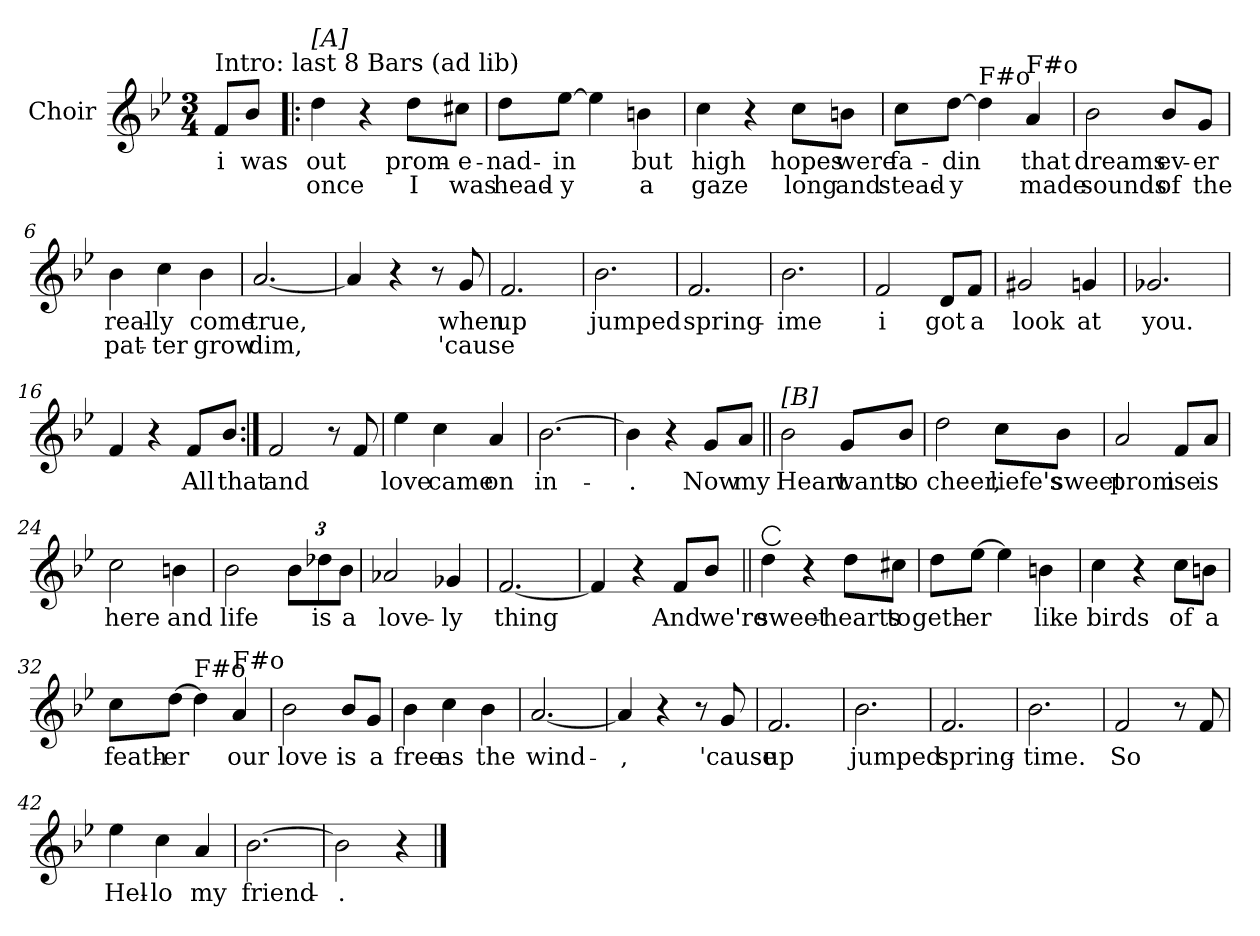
**kern	**text	**text
*part1	*part1	*part1
*staff1	*staff1	*staff1
*I"Choir	*	*
*I'Ch	*	*
*clefG2	*	*
*k[b-e-]	*	*
*B-:	*	*
*M3/4	*	*
=	=	=
!LO:TX:a:t=Intro&colon; last 8 Bars (ad lib)	!	!
8f/L	i	.
8b-/J	was	.
=1!|:	=1!|:	=1!|:
!LO:TX:a:t=[A]	!	!
4dd\	out	once
4r	.	.
8dd\L	prom-	I
8cc#X\J	-e-	was
=2	=2	=2
8dd\L	-nad-	head-
[8ee-\J	-in	-y
4ee-\]	.	.
4bn\	but	a
=3	=3	=3
4cc\	high	gaze
4r	.	.
8cc\L	hopes	long
8bn\J	were	and
=4	=4	=4
8cc\L	fa-	stead-
[8dd\J	-din	-y
!LO:TX:a:t=F#o	!	!
4dd\]	.	.
!LO:TX:a:t=F#o	!	!
4a/	that	made
!!LO:LB:g=z
=5	=5	=5
2b-\	dreams	sounds
8b-/L	ev-	of
8g/J	-er	the
=6	=6	=6
4b-\	real-	pat-
4cc\	-ly	-ter
4b-\	come	grow
=7	=7	=7
[2.a/	true,	dim,
=8	=8	=8
4a/]	.	.
4r	.	.
8r	.	.
8g/	when	'cause
!!LO:LB:g=z
=9	=9	=9
2.f/	up	.
=10	=10	=10
2.b-\	jumped	.
=11	=11	=11
2.f/	spring-	.
=12	=12	=12
2.b-\	-ime	.
!!LO:LB:g=z
=13	=13	=13
2f/	i	.
8d/L	got	.
8f/J	a	.
=14	=14	=14
2g#X/	look	.
4gn/	at	.
=15	=15	=15
2.g-X/	you.	.
=16	=16	=16
4f/	.	.
4r	.	.
8f/L	All	.
8b-/J	that	.
!!LO:LB:g=z
=17:|!	=17:|!	=17:|!
2f/	and	.
8r	.	.
8f/	.	.
=18	=18	=18
4ee-\	love	.
4cc\	came	.
4a/	on	.
=19	=19	=19
[2.b-\	in-	.
=20	=20	=20
4b-\]	-.	.
4r	.	.
8g/L	Now	.
8a/J	my	.
!!LO:LB:g=z
=21||	=21||	=21||
!LO:TX:a:t=[B]	!	!
2b-\	Heart	.
8g/L	wants	.
8b-/J	to	.
=22	=22	=22
2dd\	cheer,	.
8cc\L	liefe's	.
8b-\J	sweet	.
=23	=23	=23
2a/	prom	.
8f/L	ise	.
8a/J	is	.
=24	=24	=24
2cc\	here	.
4bn\	and	.
!!LO:LB:g=z
=25	=25	=25
2b-\	life	.
*Xbrackettup	*	*
12b-\L	.	.
12dd-X\	is	.
12b-\J	a	.
=26	=26	=26
2a-X/	love-	.
4g-X/	-ly	.
=27	=27	=27
[2.f/	thing	.
=28	=28	=28
4f/]	.	.
4r	.	.
8f/L	And	.
8b-/J	we're	.
!!LO:LB:g=z
=29||	=29||	=29||
!LO:TX:a:t=[C]	!	!
4dd\	sweet-	.
4r	.	.
8dd\L	-hearts	.
8cc#X\J	to	.
=30	=30	=30
8dd\L	geth-	.
[8ee-\J	-er	.
4ee-\]	.	.
4bn\	like	.
=31	=31	=31
4cc\	birds	.
4r	.	.
8cc\L	of	.
8bn\J	a	.
=32	=32	=32
8cc\L	feath-	.
[8dd\J	-er	.
!LO:TX:a:t=F#o	!	!
4dd\]	.	.
!LO:TX:a:t=F#o	!	!
4a/	our	.
!!LO:LB:g=z
=33	=33	=33
2b-\	love	.
8b-/L	is	.
8g/J	a	.
=34	=34	=34
4b-\	free	.
4cc\	as	.
4b-\	the	.
=35	=35	=35
[2.a/	wind-	.
=36	=36	=36
4a/]	-,	.
4r	.	.
8r	.	.
8g/	'cause	.
!!LO:LB:g=z
=37	=37	=37
2.f/	up	.
=38	=38	=38
2.b-\	jumped	.
=39	=39	=39
2.f/	spring-	.
=40	=40	=40
2.b-\	-time.	.
!!LO:LB:g=z
=41	=41	=41
2f/	So	.
8r	.	.
8f/	.	.
=42	=42	=42
4ee-\	Hel-	.
4cc\	-lo	.
4a/	my	.
=43	=43	=43
[2.b-\	friend-	.
=44	=44	=44
2b-\]	-.	.
4r	.	.
==	==	==
*-	*-	*-
